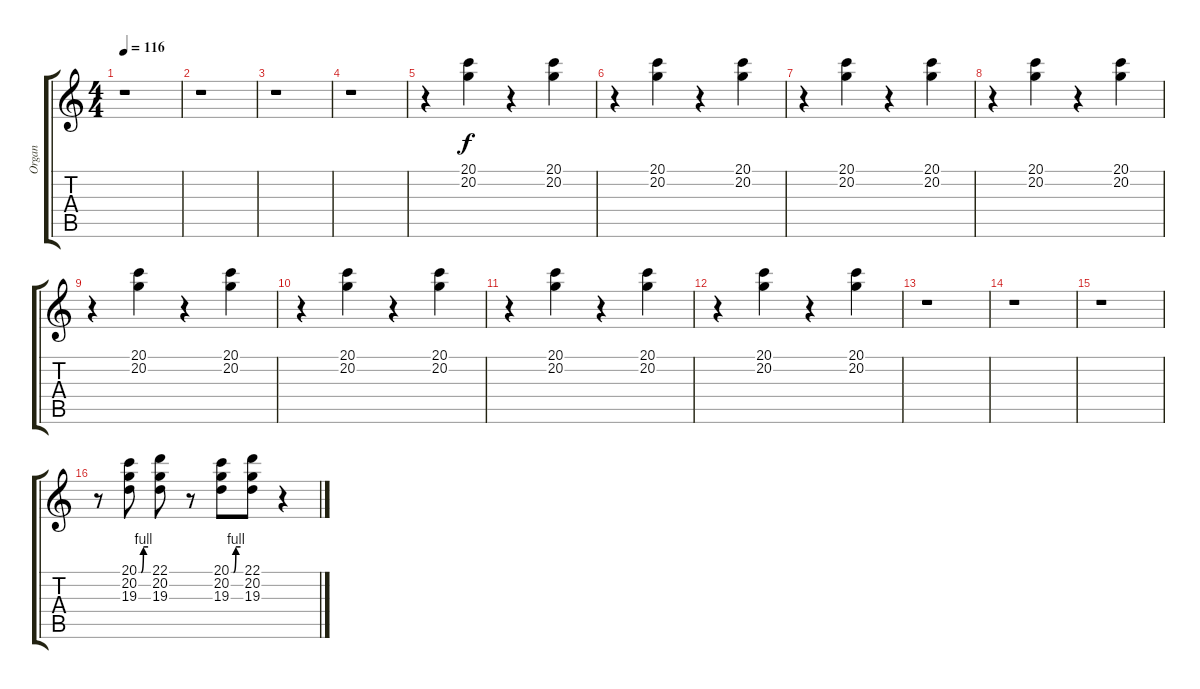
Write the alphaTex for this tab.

\track ("Organ" "Organ") {instrument drawbarorgan}
\staff {score tabs}
\tuning (E4 B3 G3 D3 A2 E2) {hide}
\ts (4 4)
\tempo 116
\clef g2
\ks c
r.1{dy f} |
r.1 |
r.1 |
r.1 |
r.4 (20.1 20.2).4 r.4 (20.1 20.2).4 |
r.4 (20.1 20.2).4 r.4 (20.1 20.2).4 |
r.4 (20.1 20.2).4 r.4 (20.1 20.2).4 |
r.4 (20.1 20.2).4 r.4 (20.1 20.2).4 |
r.4 (20.1 20.2).4 r.4 (20.1 20.2).4 |
r.4 (20.1 20.2).4 r.4 (20.1 20.2).4 |
r.4 (20.1 20.2).4 r.4 (20.1 20.2).4 |
r.4 (20.1 20.2).4 r.4 (20.1 20.2).4 |
r.1 |
r.1 |
r.1 |
r.8 (20.1{be (custom 0 0 15 0 30 4 60 4)} 20.2 19.3).8 (22.1 20.2 19.3).8 r.8 (20.1{be (custom 0 0 15 0 30 4 60 4)} 20.2 19.3).8 (22.1 20.2 19.3).8 r.4
